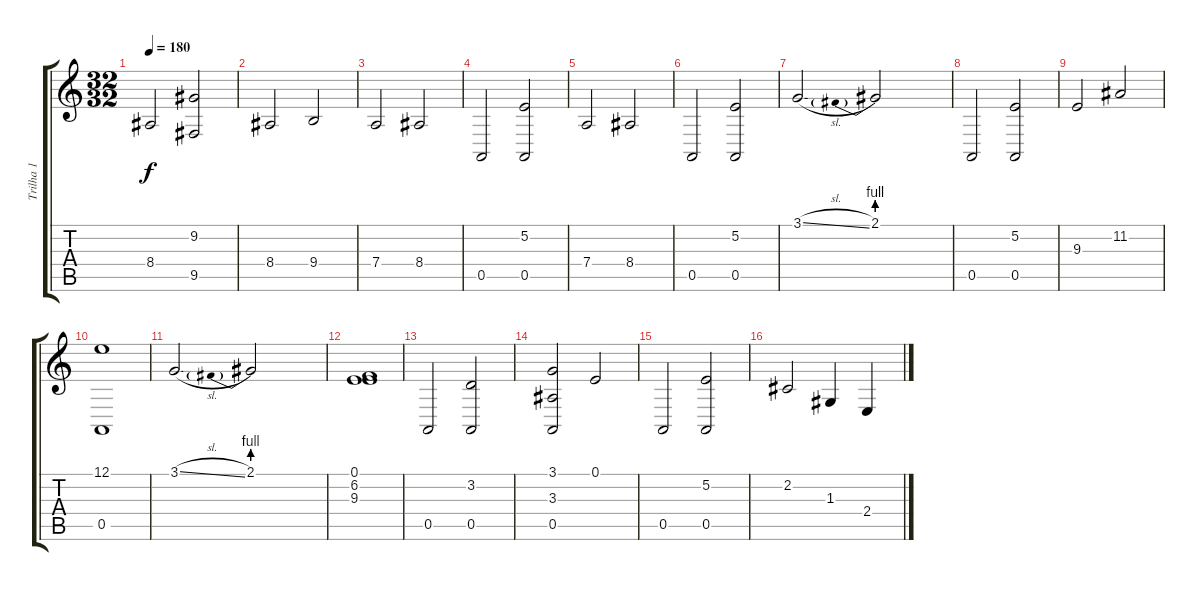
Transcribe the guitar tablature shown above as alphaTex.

\track ("Trilha 1" "Trilha 1") {instrument viola}
\staff {score tabs}
\tuning (E4 B3 G3 D3 A2 E2) {hide}
\ts (32 32)
\tempo 180
\clef g2
\ks c
8.4.2{dy f} (9.2 9.5).2 |
8.4.2 9.4.2 |
7.4.2 8.4.2 |
0.5.2 (5.2 0.5).2 |
7.4.2 8.4.2 |
0.5.2 (5.2 0.5).2 |
3.1{sl}.2 2.1{be (prebend 0 4 60 4)}.2 |
0.5.2 (5.2 0.5).2 |
9.3.2 11.2.2 |
(12.1 0.5).1 |
3.1{sl}.2 2.1{be (prebend 0 4 60 4)}.2 |
(0.1 6.2 9.3).1 |
0.5.2 (3.2 0.5).2 |
(3.1 3.3 0.5).2 0.1.2 |
0.5.2 (5.2 0.5).2 |
2.2.2 1.3.4 2.4.4
